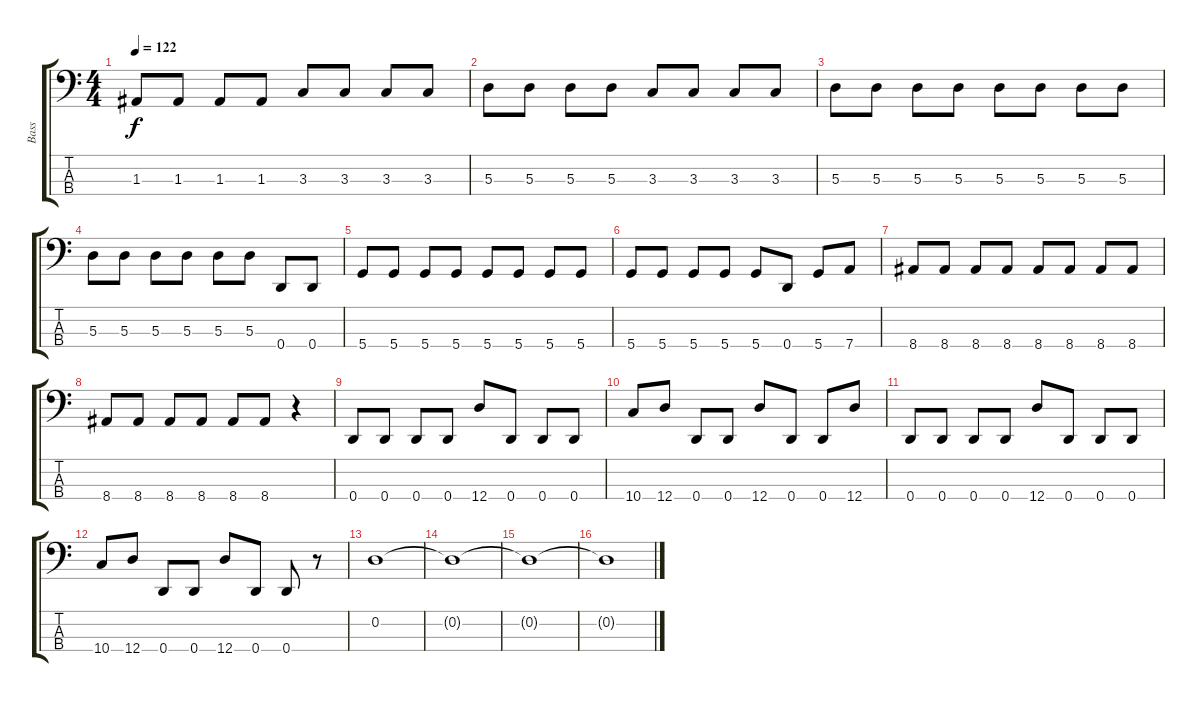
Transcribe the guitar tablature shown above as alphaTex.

\track ("Bass" "Bass") {instrument electricbassfinger}
\staff {score tabs}
\tuning (G2 D2 A1 D1) {hide}
\ts (4 4)
\tempo 122
\clef f4
\ks c
1.3.8{dy f} 1.3.8 1.3.8 1.3.8 3.3.8 3.3.8 3.3.8 3.3.8 |
5.3.8 5.3.8 5.3.8 5.3.8 3.3.8 3.3.8 3.3.8 3.3.8 |
5.3.8 5.3.8 5.3.8 5.3.8 5.3.8 5.3.8 5.3.8 5.3.8 |
5.3.8 5.3.8 5.3.8 5.3.8 5.3.8 5.3.8 0.4.8 0.4.8 |
5.4.8 5.4.8 5.4.8 5.4.8 5.4.8 5.4.8 5.4.8 5.4.8 |
5.4.8 5.4.8 5.4.8 5.4.8 5.4.8 0.4.8 5.4.8 7.4.8 |
8.4.8 8.4.8 8.4.8 8.4.8 8.4.8 8.4.8 8.4.8 8.4.8 |
8.4.8 8.4.8 8.4.8 8.4.8 8.4.8 8.4.8 r.4 |
0.4.8 0.4.8 0.4.8 0.4.8 12.4.8 0.4.8 0.4.8 0.4.8 |
10.4.8 12.4.8 0.4.8 0.4.8 12.4.8 0.4.8 0.4.8 12.4.8 |
0.4.8 0.4.8 0.4.8 0.4.8 12.4.8 0.4.8 0.4.8 0.4.8 |
10.4.8 12.4.8 0.4.8 0.4.8 12.4.8 0.4.8 0.4.8 r.8 |
0.2.1 |
0.2{t}.1 |
0.2{t}.1 |
0.2{t}.1
